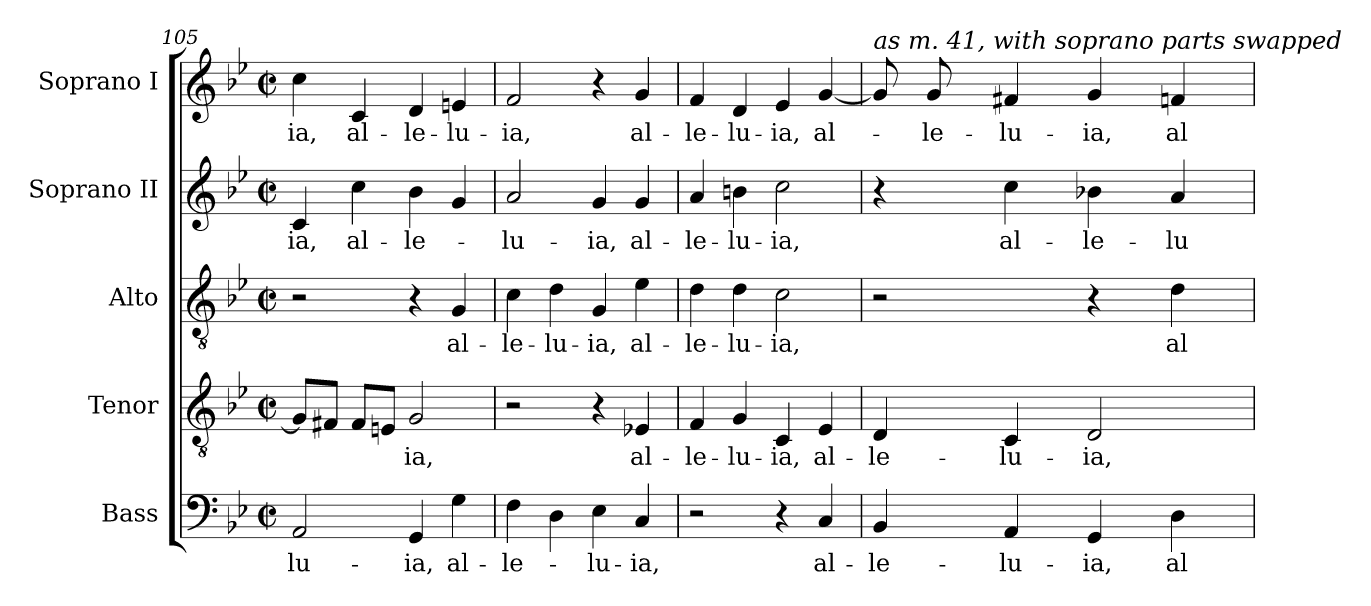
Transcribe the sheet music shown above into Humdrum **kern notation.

**kern	**text	**kern	**text	**kern	**text	**kern	**text	**kern	**text
*part5	*part5	*part4	*part4	*part3	*part3	*part2	*part2	*part1	*part1
*staff5	*staff5	*staff4	*staff4	*staff3	*staff3	*staff2	*staff2	*staff1	*staff1
*I"Bass	*	*I"Tenor	*	*I"Alto	*	*I"Soprano II	*	*I"Soprano I	*
*clefF4	*	*clefGv2	*	*clefGv2	*	*clefG2	*	*clefG2	*
*	*	*ITrd7c12	*	*	*	*	*	*	*
*k[b-e-]	*	*k[b-e-]	*	*k[b-e-]	*	*k[b-e-]	*	*k[b-e-]	*
*B-:	*	*B-:	*	*B-:	*	*B-:	*	*B-:	*
*M2/2	*	*M2/2	*	*M2/2	*	*M2/2	*	*M2/2	*
*met(c|)	*	*met(c|)	*	*met(c|)	*	*met(c|)	*	*met(c|)	*
=105	=105	=105	=105	=105	=105	=105	=105	=105	=105
!	!LO:LY:b:color=#000000	!	!	!	!	!	!	!	!
!	!	!	!	!	!	!	!LO:LY:b:color=#000000	!	!
!	!	!	!	!	!	!	!	!	!LO:LY:b:color=#000000
2AAi/	-lu-	8GGi/L]	.	2r	.	4ci/	ia,	4cci\	ia,
.	.	8FF#Xi/J	.	.	.	.	.	.	.
!	!	!	!	!	!	!	!LO:LY:b:color=#000000	!	!
!	!	!	!	!	!	!	!	!	!LO:LY:b:color=#000000
.	.	8FF#i/L	.	.	.	4cci\	al-	4ci/	al-
.	.	8EEni/J	.	.	.	.	.	.	.
!	!LO:LY:b:color=#000000	!	!	!	!	!	!	!	!
!	!	!	!LO:LY:b:color=#000000	!	!	!	!	!	!
!	!	!	!	!	!	!	!LO:LY:b:color=#000000	!	!
!	!	!	!	!	!	!	!	!	!LO:LY:b:color=#000000
4GGi/	ia,	2GGi/	-ia,	4r	.	4b-i\	le--	4di/	le-
!	!LO:LY:b:color=#000000	!	!	!	!	!	!	!	!
!	!	!	!	!	!LO:LY:b:color=#000000	!	!	!	!
!	!	!	!	!	!	!	!	!	!LO:LY:b:color=#000000
4Gi\	al-	.	.	4Gi/	al-	4gi/	.	4eni/	lu-
=106	=106	=106	=106	=106	=106	=106	=106	=106	=106
!	!LO:LY:b:color=#000000	!	!	!	!	!	!	!	!
!	!	!	!	!	!LO:LY:b:color=#000000	!	!	!	!
!	!	!	!	!	!	!	!LO:LY:b:color=#000000	!	!
!	!	!	!	!	!	!	!	!	!LO:LY:b:color=#000000
4Fi\	le--	2r	.	4ci\	le-	2ai/	-lu-	2fi/	ia,
!	!	!	!	!	!LO:LY:b:color=#000000	!	!	!	!
4Di\	.	.	.	4di\	lu-	.	.	.	.
!	!LO:LY:b:color=#000000	!	!	!	!	!	!	!	!
!	!	!	!	!	!LO:LY:b:color=#000000	!	!	!	!
!	!	!	!	!	!	!	!LO:LY:b:color=#000000	!	!
4E-i\	-lu-	4r	.	4Gi/	ia,	4gi/	ia,	4r	.
!	!LO:LY:b:color=#000000	!	!	!	!	!	!	!	!
!	!	!	!LO:LY:b:color=#000000	!	!	!	!	!	!
!	!	!	!	!	!LO:LY:b:color=#000000	!	!	!	!
!	!	!	!	!	!	!	!LO:LY:b:color=#000000	!	!
!	!	!	!	!	!	!	!	!	!LO:LY:b:color=#000000
4Ci/	ia,	4EE-Xi/	al-	4e-i\	al-	4gi/	al-	4gi/	al-
!!LO:LB:g=z
=107	=107	=107	=107	=107	=107	=107	=107	=107	=107
!	!	!	!LO:LY:b:color=#000000	!	!	!	!	!	!
!	!	!	!	!	!LO:LY:b:color=#000000	!	!	!	!
!	!	!	!	!	!	!	!LO:LY:b:color=#000000	!	!
!	!	!	!	!	!	!	!	!	!LO:LY:b:color=#000000
2r	.	4FFi/	le-	4di\	le-	4ai/	le-	4fi/	le-
!	!	!	!LO:LY:b:color=#000000	!	!	!	!	!	!
!	!	!	!	!	!LO:LY:b:color=#000000	!	!	!	!
!	!	!	!	!	!	!	!LO:LY:b:color=#000000	!	!
!	!	!	!	!	!	!	!	!	!LO:LY:b:color=#000000
.	.	4GGi/	lu-	4di\	lu-	4bni\	lu-	4di/	lu-
!	!	!	!LO:LY:b:color=#000000	!	!	!	!	!	!
!	!	!	!	!	!LO:LY:b:color=#000000	!	!	!	!
!	!	!	!	!	!	!	!LO:LY:b:color=#000000	!	!
!	!	!	!	!	!	!	!	!	!LO:LY:b:color=#000000
4r	.	4CCi/	ia,	2ci\	ia,	2cci\	ia,	4e-i/	ia,
!	!LO:LY:b:color=#000000	!	!	!	!	!	!	!	!
!	!	!	!LO:LY:b:color=#000000	!	!	!	!	!	!
!	!	!	!	!	!	!	!	!	!LO:LY:b:color=#000000
4Ci/	al-	4EE-i/	al-	.	.	.	.	[<4gi/	al-
=108	=108	=108	=108	=108	=108	=108	=108	=108	=108
!	!LO:LY:b:color=#000000	!	!	!	!	!	!	!	!
!	!	!	!	!	!	!	!	!LO:TX:a:i:t=as m. 41, with soprano parts swapped	!
!	!	!	!LO:LY:b:color=#000000	!	!	!	!	!	!
4BB-i/	le-	4DDi/	le-	2r	.	4r	.	8gi/]	.
!	!	!	!	!	!	!	!	!	!LO:LY:b:color=#000000
.	.	.	.	.	.	.	.	8gi/	le-
!	!LO:LY:b:color=#000000	!	!	!	!	!	!	!	!
!	!	!	!LO:LY:b:color=#000000	!	!	!	!	!	!
!	!	!	!	!	!	!	!LO:LY:b:color=#000000	!	!
!	!	!	!	!	!	!	!	!	!LO:LY:b:color=#000000
4AAi/	lu-	4CCi/	lu-	.	.	4cci\	al-	4f#Xi/	lu-
!	!LO:LY:b:color=#000000	!	!	!	!	!	!	!	!
!	!	!	!LO:LY:b:color=#000000	!	!	!	!	!	!
!	!	!	!	!	!	!	!LO:LY:b:color=#000000	!	!
!	!	!	!	!	!	!	!	!	!LO:LY:b:color=#000000
4GGi/	ia,	2DDi/	ia,	4r	.	4b-Xi\	le-	4gi/	ia,
!	!LO:LY:b:color=#000000	!	!	!	!	!	!	!	!
!	!	!	!	!	!LO:LY:b:color=#000000	!	!	!	!
!	!	!	!	!	!	!	!LO:LY:b:color=#000000	!	!
!	!	!	!	!	!	!	!	!	!LO:LY:b:color=#000000
4Di\	al-	.	.	4di\	al-	4ai/	lu-	4fni/	al-
=	=	=	=	=	=	=	=	=	=
*-	*-	*-	*-	*-	*-	*-	*-	*-	*-
